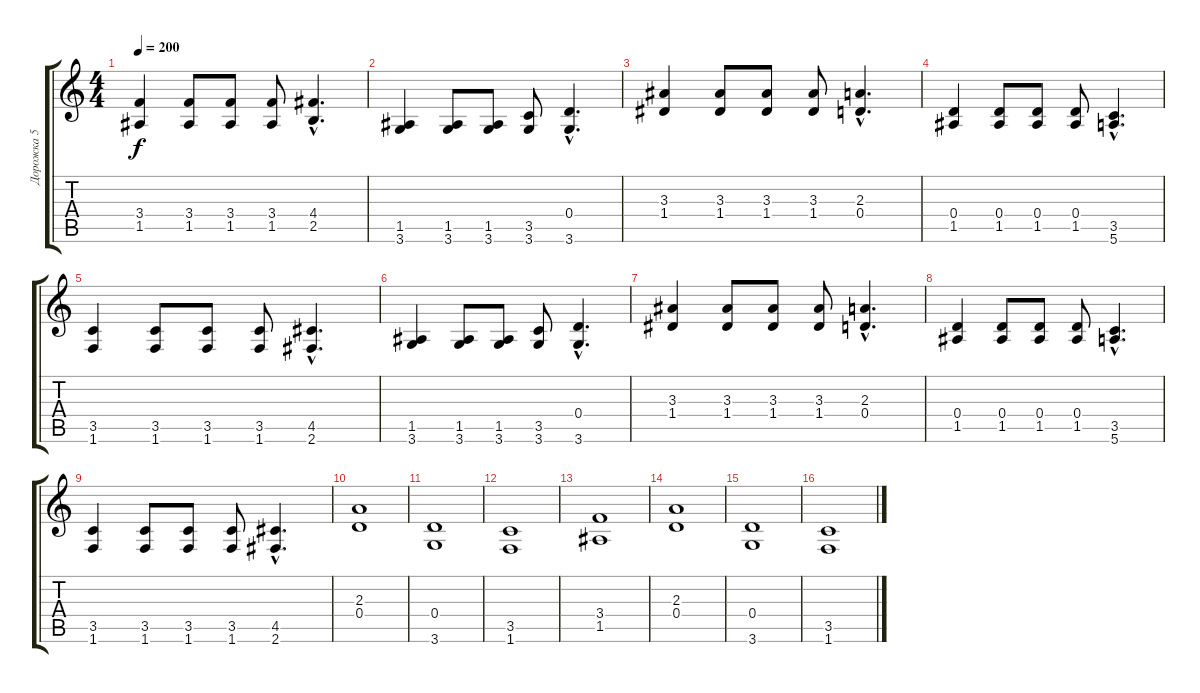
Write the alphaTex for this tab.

\track ("Дорожка 5" "Дорожка 5") {instrument distortionguitar}
\staff {score tabs}
\tuning (E4 B3 G3 D3 A2 E2) {hide}
\ts (4 4)
\tempo 200
\clef g2
\ks c
(3.4 1.5).4{dy f} (3.4 1.5).8 (3.4 1.5).8 (3.4 1.5).8 (4.4{hac} 2.5{hac}).4{d} |
(1.5 3.6).4 (1.5 3.6).8 (1.5 3.6).8 (3.5 3.6).8 (0.4{hac} 3.6{hac}).4{d} |
(3.3 1.4).4 (3.3 1.4).8 (3.3 1.4).8 (3.3 1.4).8 (2.3{hac} 0.4{hac}).4{d} |
(0.4 1.5).4 (0.4 1.5).8 (0.4 1.5).8 (0.4 1.5).8 (3.5{hac} 5.6{hac}).4{d} |
(3.5 1.6).4 (3.5 1.6).8 (3.5 1.6).8 (3.5 1.6).8 (4.5{hac} 2.6{hac}).4{d} |
(1.5 3.6).4 (1.5 3.6).8 (1.5 3.6).8 (3.5 3.6).8 (0.4{hac} 3.6{hac}).4{d} |
(3.3 1.4).4 (3.3 1.4).8 (3.3 1.4).8 (3.3 1.4).8 (2.3{hac} 0.4{hac}).4{d} |
(0.4 1.5).4 (0.4 1.5).8 (0.4 1.5).8 (0.4 1.5).8 (3.5{hac} 5.6{hac}).4{d} |
(3.5 1.6).4 (3.5 1.6).8 (3.5 1.6).8 (3.5 1.6).8 (4.5{hac} 2.6{hac}).4{d} |
(2.3 0.4).1 |
(0.4 3.6).1 |
(3.5 1.6).1 |
(3.4 1.5).1 |
(2.3 0.4).1 |
(0.4 3.6).1 |
(3.5 1.6).1
